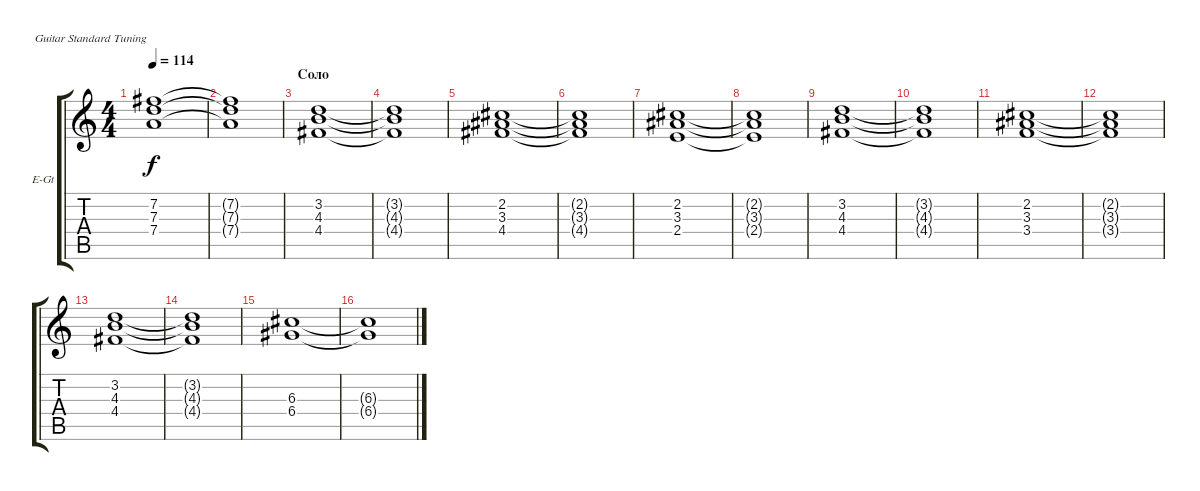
\defaultSystemsLayout 4
\bracketExtendMode groupsimilarinstruments
\firstSystemTrackNameOrientation horizontal
\otherSystemsTrackNameOrientation horizontal
\track ("А. Андреев" "E-Gt") {instrument electricguitarclean}
\staff {score tabs}
\tuning (E4 B3 G3 D3 A2 E2)
\ts (4 4)
\tempo 114
\clef g2
\scale
0.333333
\ks c
(7.4 7.3 7.2).1{dy f} |
\scale
0.333333 (7.4{t} 7.3{t} 7.2{t}).1 |
\section ("" "Соло")
\scale
0.333333 (4.4 4.3 3.2).1 |
\scale
0.333333 (4.4{t} 4.3{t} 3.2{t}).1 |
\scale
0.333333 (2.2 3.3 4.4).1 |
\scale
0.333333 (2.2{t} 3.3{t} 4.4{t}).1 |
\scale
0.333333 (2.2 3.3 2.4).1 |
\scale
0.333333 (2.2{t} 3.3{t} 2.4{t}).1 |
\scale
0.333333 (4.4 4.3 3.2).1 |
\scale
0.333333 (4.4{t} 4.3{t} 3.2{t}).1 |
\scale
0.333333 (3.4 3.3 2.2).1 |
\scale
0.333333 (3.4{t} 3.3{t} 2.2{t}).1 |
\scale
0.333333 (4.4 4.3 3.2).1 |
\scale
0.333333 (4.4{t} 4.3{t} 3.2{t}).1 |
\scale
0.333333 (6.3 6.4).1 |
\scale
0.333333 (6.4{t} 6.3{t}).1
